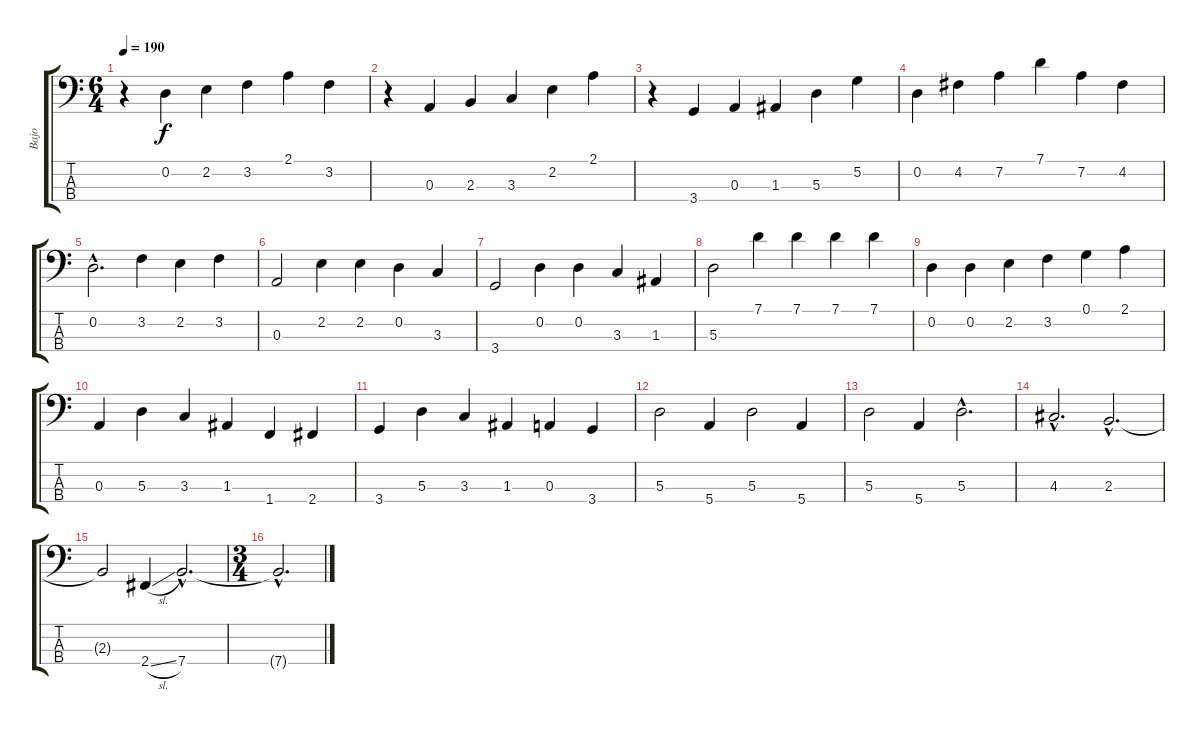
\track ("Bajo" "Bajo") {instrument electricbassfinger}
\staff {score tabs}
\tuning (G2 D2 A1 E1) {hide}
\ts (6 4)
\tempo 190
\clef f4
\ks c
r.4{dy f} 0.2.4 2.2.4 3.2.4 2.1.4 3.2.4 |
r.4 0.3.4 2.3.4 3.3.4 2.2.4 2.1.4 |
r.4 3.4.4 0.3.4 1.3.4 5.3.4 5.2.4 |
0.2.4 4.2.4 7.2.4 7.1.4 7.2.4 4.2.4 |
0.2{hac}.2{d} 3.2.4 2.2.4 3.2.4 |
0.3.2 2.2.4 2.2.4 0.2.4 3.3.4 |
3.4.2 0.2.4 0.2.4 3.3.4 1.3.4 |
5.3.2 7.1.4 7.1.4 7.1.4 7.1.4 |
0.2.4 0.2.4 2.2.4 3.2.4 0.1.4 2.1.4 |
0.3.4 5.3.4 3.3.4 1.3.4 1.4.4 2.4.4 |
3.4.4 5.3.4 3.3.4 1.3.4 0.3.4 3.4.4 |
5.3.2 5.4.4 5.3.2 5.4.4 |
5.3.2 5.4.4 5.3{hac}.2{d} |
4.3{hac}.2{d} 2.3{hac}.2{d} |
2.3{t}.2 2.4{sl}.4 7.4{hac}.2{d} |
\ts (3 4)
7.4{hac t}.2{d}
